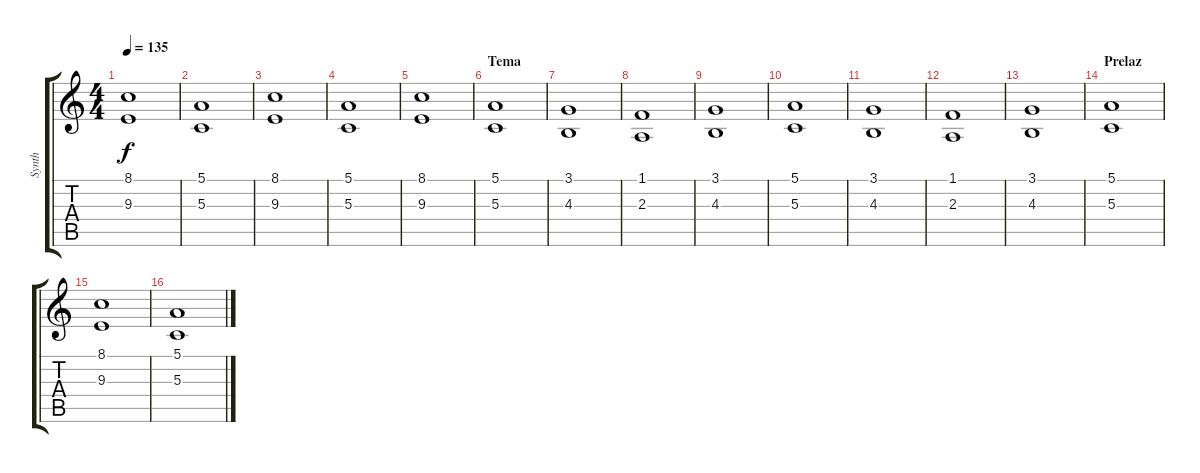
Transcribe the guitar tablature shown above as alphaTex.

\track ("Synth" "Synth") {instrument stringensemble1}
\staff {score tabs}
\tuning (E4 B3 G3 D3 A2 E2) {hide}
\ts (4 4)
\tempo 135
\clef g2
\ks c
(8.1 9.3).1{dy f} |
(5.1 5.3).1 |
(8.1 9.3).1 |
(5.1 5.3).1 |
(8.1 9.3).1 |
\section ("" "Tema")
(5.1 5.3).1 |
(3.1 4.3).1 |
(1.1 2.3).1 |
(3.1 4.3).1 |
(5.1 5.3).1 |
(3.1 4.3).1 |
(1.1 2.3).1 |
(3.1 4.3).1 |
\section ("" "Prelaz")
(5.1 5.3).1 |
(8.1 9.3).1 |
(5.1 5.3).1
